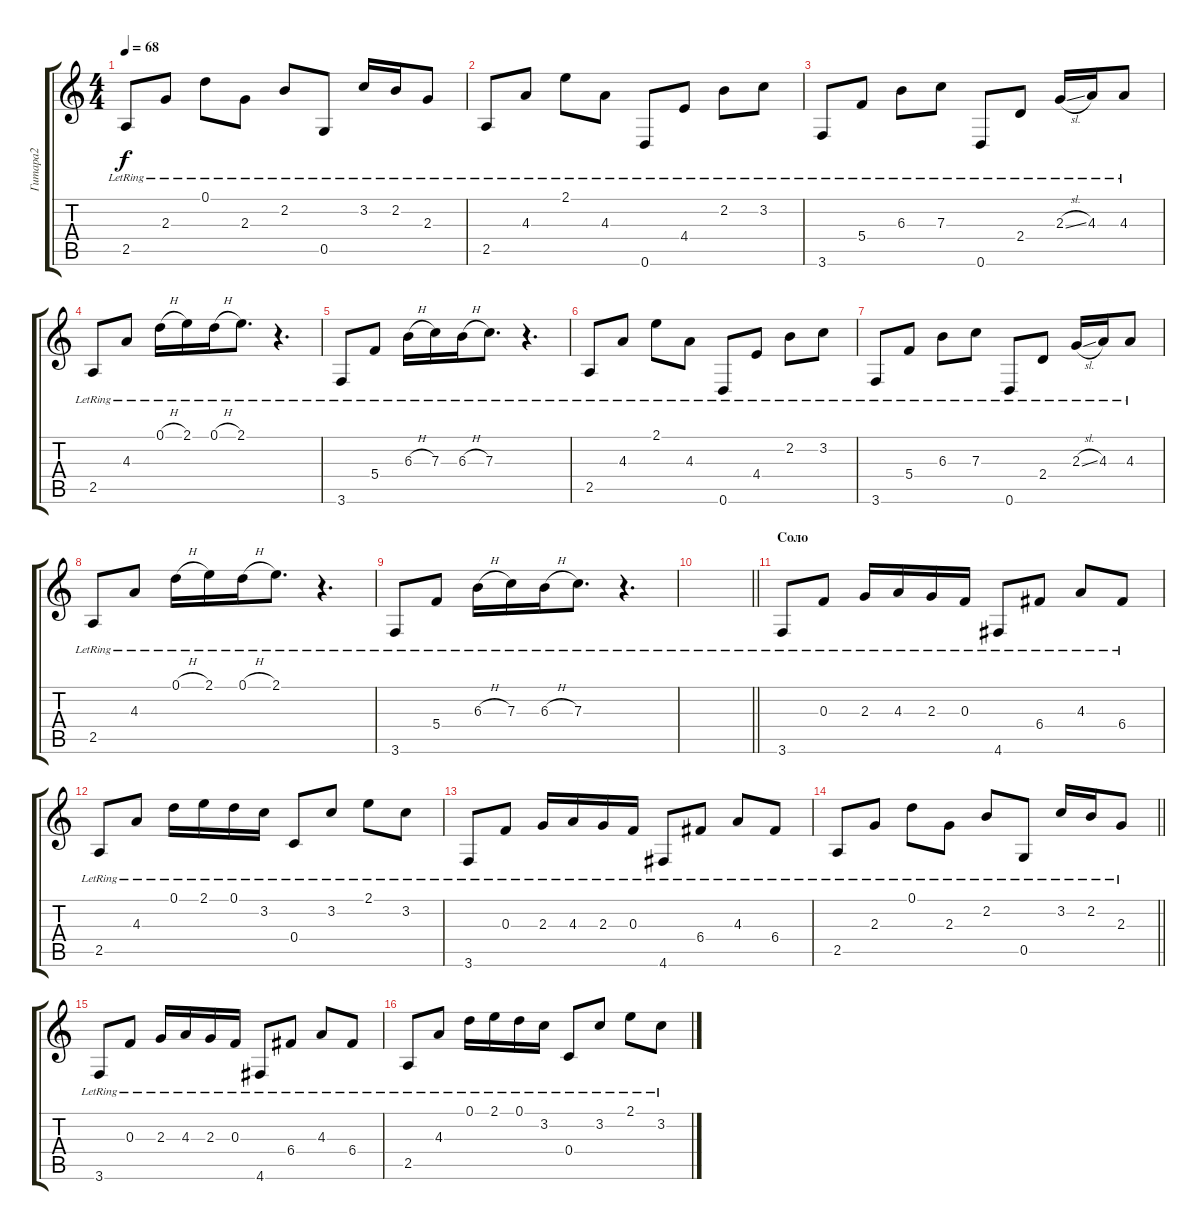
\track ("Гитара2" "Гитара2") {instrument acousticguitarsteel}
\staff {score tabs}
\tuning (D4 A3 F3 C3 G2 D2) {hide}
\ts (4 4)
\tempo 68
\clef g2
\ks c
2.5{lr}.8{dy f} 2.3{lr}.8 0.1{lr}.8 2.3{lr}.8 2.2{lr}.8 0.5{lr}.8 3.2{lr}.16 2.2{lr}.16 2.3{lr}.8 |
2.5{lr}.8 4.3{lr}.8 2.1{lr}.8 4.3{lr}.8 0.6{lr}.8 4.4{lr}.8 2.2{lr}.8 3.2{lr}.8 |
3.6{lr}.8 5.4{lr}.8 6.3{lr}.8 7.3{lr}.8 0.6{lr}.8 2.4{lr}.8 2.3{sl lr}.16 4.3{lr}.16 4.3{lr}.8 |
2.5{lr}.8 4.3{lr}.8 0.1{h lr}.16 2.1{lr}.16 0.1{h lr}.16 2.1{lr}.8{d} r.4{d} |
3.6{lr}.8 5.4{lr}.8 6.3{h lr}.16 7.3{lr}.16 6.3{h lr}.16 7.3{lr}.8{d} r.4{d} |
2.5{lr}.8 4.3{lr}.8 2.1{lr}.8 4.3{lr}.8 0.6{lr}.8 4.4{lr}.8 2.2{lr}.8 3.2{lr}.8 |
3.6{lr}.8 5.4{lr}.8 6.3{lr}.8 7.3{lr}.8 0.6{lr}.8 2.4{lr}.8 2.3{sl lr}.16 4.3{lr}.16 4.3{lr}.8 |
2.5{lr}.8 4.3{lr}.8 0.1{h lr}.16 2.1{lr}.16 0.1{h lr}.16 2.1{lr}.8{d} r.4{d} |
3.6{lr}.8 5.4{lr}.8 6.3{h lr}.16 7.3{lr}.16 6.3{h lr}.16 7.3{lr}.8{d} r.4{d} |
\barLineRight lightlight
|
\section ("" "Соло")
3.6{lr}.8 0.3{lr}.8 2.3{lr}.16 4.3{lr}.16 2.3{lr}.16 0.3{lr}.16 4.6{lr}.8 6.4{lr}.8 4.3{lr}.8 6.4{lr}.8 |
2.5{lr}.8 4.3{lr}.8 0.1{lr}.16 2.1{lr}.16 0.1{lr}.16 3.2{lr}.16 0.4{lr}.8 3.2{lr}.8 2.1{lr}.8 3.2{lr}.8 |
3.6{lr}.8 0.3{lr}.8 2.3{lr}.16 4.3{lr}.16 2.3{lr}.16 0.3{lr}.16 4.6{lr}.8 6.4{lr}.8 4.3{lr}.8 6.4{lr}.8 |
\barLineRight lightlight
2.5{lr}.8 2.3{lr}.8 0.1{lr}.8 2.3{lr}.8 2.2{lr}.8 0.5{lr}.8 3.2{lr}.16 2.2{lr}.16 2.3{lr}.8 |
3.6{lr}.8 0.3{lr}.8 2.3{lr}.16 4.3{lr}.16 2.3{lr}.16 0.3{lr}.16 4.6{lr}.8 6.4{lr}.8 4.3{lr}.8 6.4{lr}.8 |
2.5{lr}.8 4.3{lr}.8 0.1{lr}.16 2.1{lr}.16 0.1{lr}.16 3.2{lr}.16 0.4{lr}.8 3.2{lr}.8 2.1{lr}.8 3.2{lr}.8
